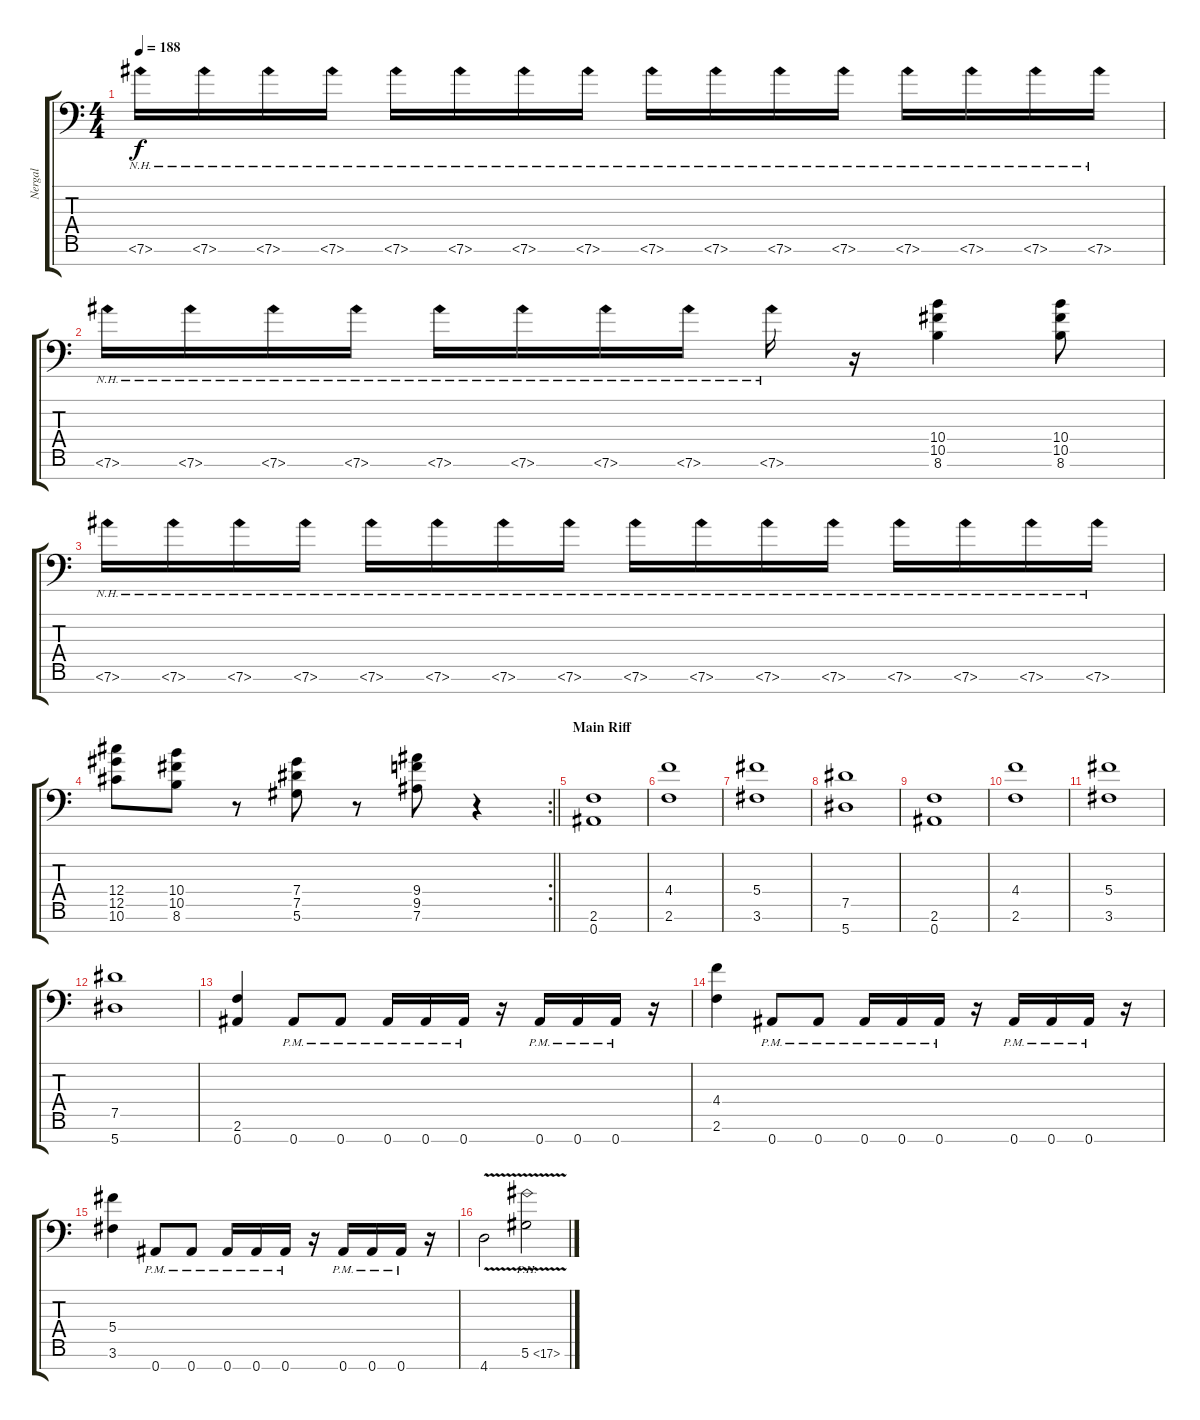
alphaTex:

\track ("Nergal" "Nergal") {instrument distortionguitar}
\staff {score tabs}
\tuning (Eb4 Bb3 Gb3 Db3 Ab2 Eb2 Bb1) {hide}
\ts (4 4)
\tempo 188
\clef f4
\ks c
7.6{nh}.16{dy f} 7.6{nh}.16 7.6{nh}.16 7.6{nh}.16 7.6{nh}.16 7.6{nh}.16 7.6{nh}.16 7.6{nh}.16 7.6{nh}.16 7.6{nh}.16 7.6{nh}.16 7.6{nh}.16 7.6{nh}.16 7.6{nh}.16 7.6{nh}.16 7.6{nh}.16 |
7.6{nh}.16 7.6{nh}.16 7.6{nh}.16 7.6{nh}.16 7.6{nh}.16 7.6{nh}.16 7.6{nh}.16 7.6{nh}.16 7.6{nh}.16 r.16 (10.4 10.5 8.6).4 (10.4 10.5 8.6).8 |
7.6{nh}.16 7.6{nh}.16 7.6{nh}.16 7.6{nh}.16 7.6{nh}.16 7.6{nh}.16 7.6{nh}.16 7.6{nh}.16 7.6{nh}.16 7.6{nh}.16 7.6{nh}.16 7.6{nh}.16 7.6{nh}.16 7.6{nh}.16 7.6{nh}.16 7.6{nh}.16 |
\rc 2
\barLineRight lightlight
(12.4 12.5 10.6).8 (10.4 10.5 8.6).8 r.8 (7.4 7.5 5.6).8 r.8 (9.4 9.5 7.6).8 r.4 |
\section ("" "Main Riff")
(2.6 0.7).1 |
(4.4 2.6).1 |
(5.4 3.6).1 |
(7.5 5.7).1 |
(2.6 0.7).1 |
(4.4 2.6).1 |
(5.4 3.6).1 |
(7.5 5.7).1 |
(2.6 0.7).4 0.7{pm}.8 0.7{pm}.8 0.7{pm}.16 0.7{pm}.16 0.7{pm}.16 r.16 0.7{pm}.16 0.7{pm}.16 0.7{pm}.16 r.16 |
(4.4 2.6).4 0.7{pm}.8 0.7{pm}.8 0.7{pm}.16 0.7{pm}.16 0.7{pm}.16 r.16 0.7{pm}.16 0.7{pm}.16 0.7{pm}.16 r.16 |
(5.4 3.6).4 0.7{pm}.8 0.7{pm}.8 0.7{pm}.16 0.7{pm}.16 0.7{pm}.16 r.16 0.7{pm}.16 0.7{pm}.16 0.7{pm}.16 r.16 |
4.7{v}.2 5.6{ph 12 v}.2
